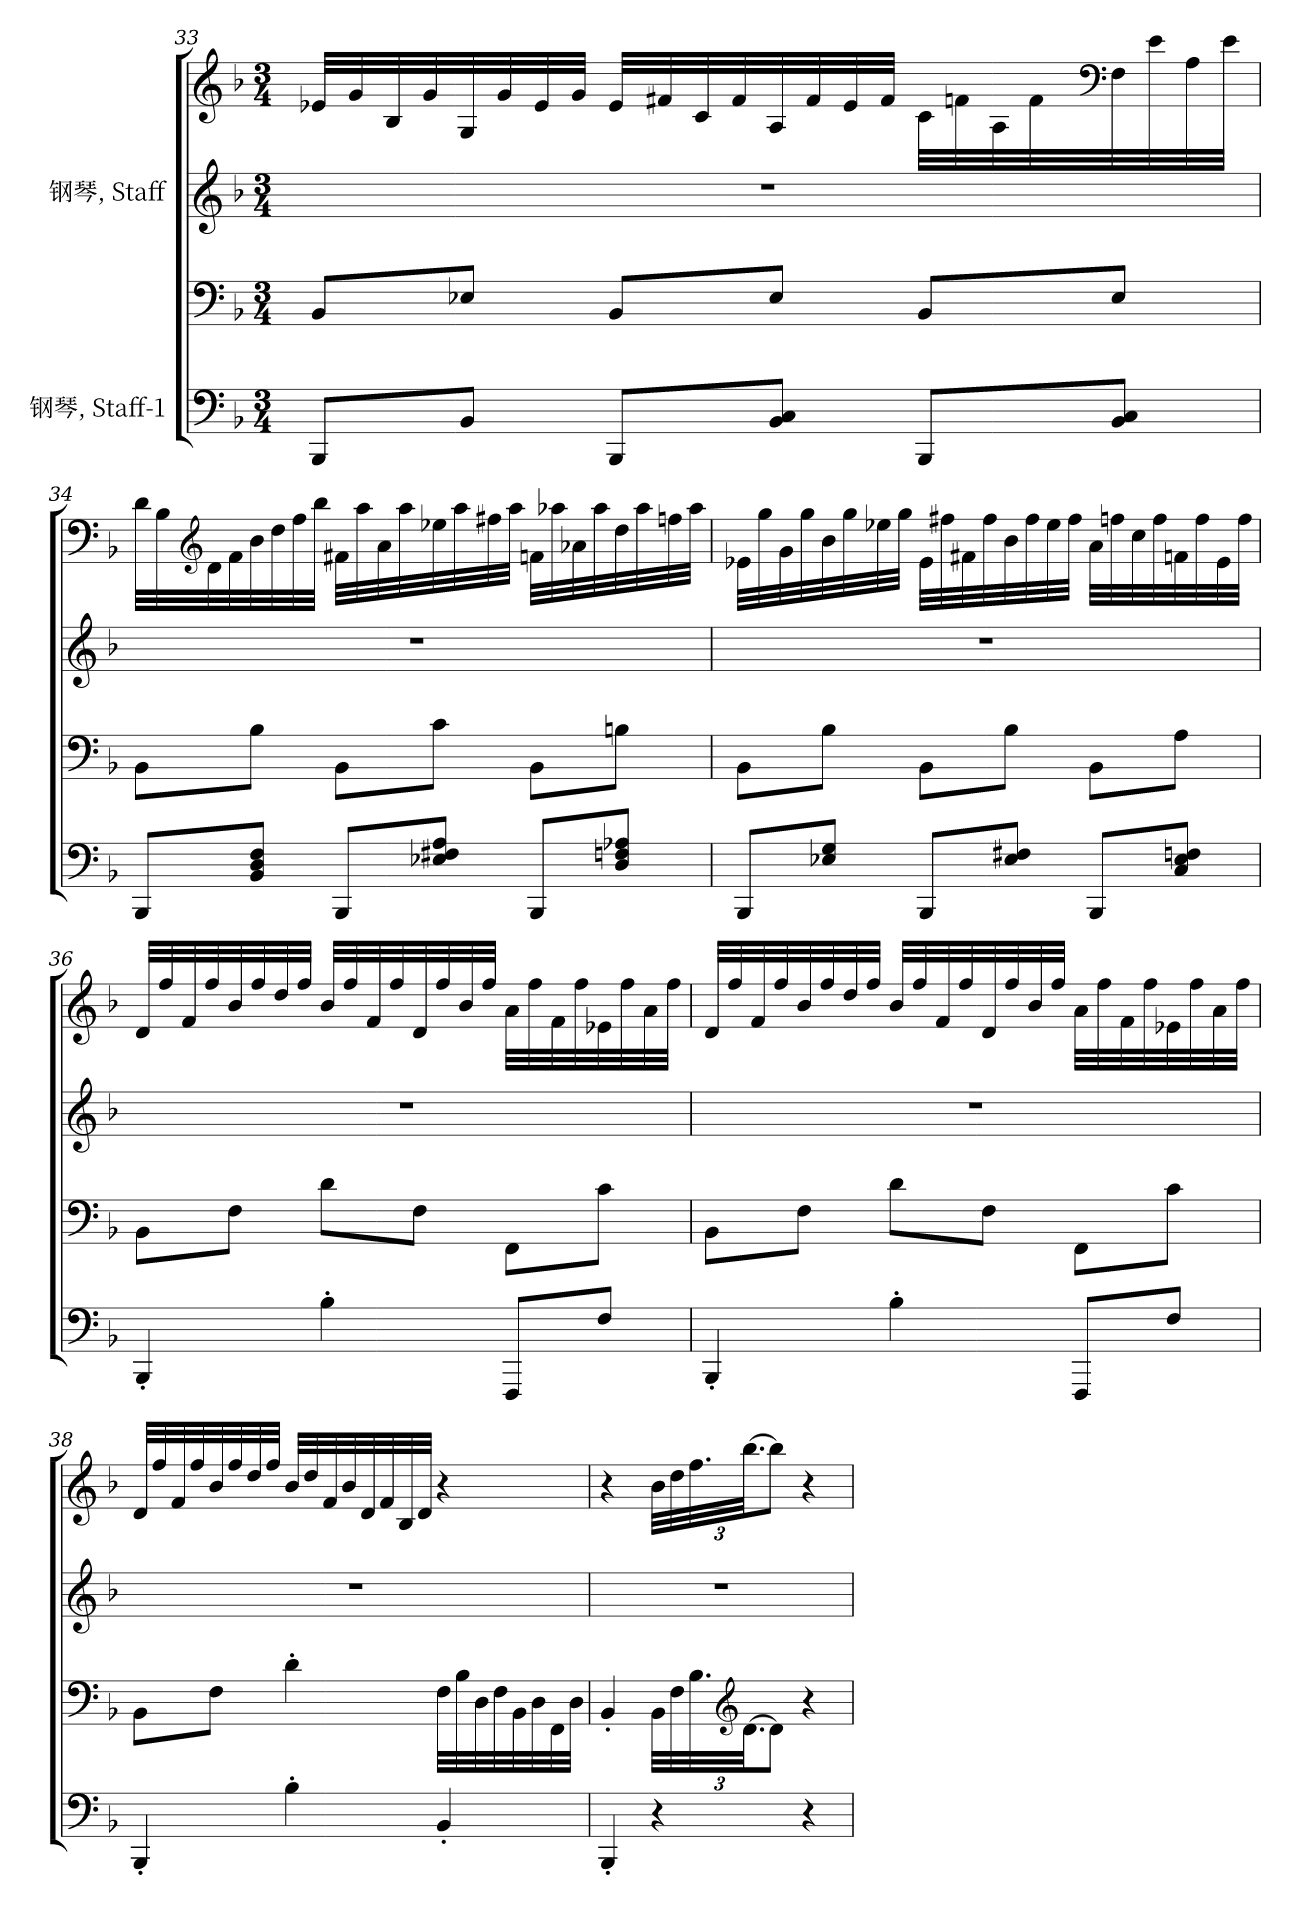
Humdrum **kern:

**kern	**kern	**kern	**kern
*part2	*part2	*part1	*part1
*staff4	*staff3	*staff2	*staff1
*I"钢琴, Staff-1	*	*I"钢琴, Staff	*
!!LO:LB:g=z
*clefF4	*clefF4	*clefG2	*clefG2
*k[b-]	*k[b-]	*k[b-]	*k[b-]
*M3/4	*M3/4	*M3/4	*M3/4
=33	=33	=33	=33
8BBB-/L	8BB-/L	2.r	32e-X/LLL
.	.	.	32g/
.	.	.	32B-/
.	.	.	32g/
8BB-/J	8E-X/J	.	32G/
.	.	.	32g/
.	.	.	32e-/
.	.	.	32g/JJJ
8BBB-/L	8BB-/L	.	32e-/LLL
.	.	.	32f#X/
.	.	.	32c/
.	.	.	32f#/
8BB-/ 8C/J	8E-/J	.	32A/
.	.	.	32f#/
.	.	.	32e-/
.	.	.	32f#/JJJ
8BBB-/L	8BB-/L	.	32c\LLL
.	.	.	32fn\
.	.	.	32A\
.	.	.	32f\
*	*	*	*clefF4
8BB-/ 8C/J	8E-/J	.	32F\
.	.	.	32e-\
.	.	.	32A\
.	.	.	32e-\JJJ
!!LO:PB:g=z
=34	=34	=34	=34
8BBB-/L	8BB-\L	2.r	32d\LLL
.	.	.	32B-\
*	*	*	*clefG2
.	.	.	32d\
.	.	.	32f\
8BB-/ 8D/ 8F/J	8B-\J	.	32b-\
.	.	.	32dd\
.	.	.	32ff\
.	.	.	32bb-\JJJ
8BBB-/L	8BB-\L	.	32f#X\LLL
.	.	.	32aa\
.	.	.	32a\
.	.	.	32aa\
8E-X/ 8F#X/ 8A/J	8c\J	.	32ee-X\
.	.	.	32aa\
.	.	.	32ff#X\
.	.	.	32aa\JJJ
8BBB-/L	8BB-\L	.	32fn\LLL
.	.	.	32aa-X\
.	.	.	32a-X\
.	.	.	32aa-\
8D/ 8Fn/ 8A-X/J	8Bn\J	.	32dd\
.	.	.	32aa-\
.	.	.	32ffn\
.	.	.	32aa-\JJJ
!!LO:LB:g=z
=35	=35	=35	=35
8BBB-/L	8BB-\L	2.r	32e-X\LLL
.	.	.	32gg\
.	.	.	32g\
.	.	.	32gg\
8E-X/ 8G/J	8B-\J	.	32b-\
.	.	.	32gg\
.	.	.	32ee-X\
.	.	.	32gg\JJJ
8BBB-/L	8BB-\L	.	32e-\LLL
.	.	.	32ff#X\
.	.	.	32f#X\
.	.	.	32ff#\
8E-/ 8F#X/J	8B-\J	.	32b-\
.	.	.	32ff#\
.	.	.	32ee-\
.	.	.	32ff#\JJJ
8BBB-/L	8BB-\L	.	32a\LLL
.	.	.	32ffn\
.	.	.	32cc\
.	.	.	32ff\
8C/ 8E-/ 8Fn/J	8A\J	.	32fn\
.	.	.	32ff\
.	.	.	32e-\
.	.	.	32ff\JJJ
!!LO:LB:g=z
=36	=36	=36	=36
4BBB-'/	8BB-\L	2.r	32d/LLL
.	.	.	32ff/
.	.	.	32f/
.	.	.	32ff/
.	8F\J	.	32b-/
.	.	.	32ff/
.	.	.	32dd/
.	.	.	32ff/JJJ
4B-'\	8d\L	.	32b-/LLL
.	.	.	32ff/
.	.	.	32f/
.	.	.	32ff/
.	8F\J	.	32d/
.	.	.	32ff/
.	.	.	32b-/
.	.	.	32ff/JJJ
8FFF/L	8FF\L	.	32a\LLL
.	.	.	32ff\
.	.	.	32f\
.	.	.	32ff\
8F/J	8c\J	.	32e-X\
.	.	.	32ff\
.	.	.	32a\
.	.	.	32ff\JJJ
!!LO:PB:g=z
=37	=37	=37	=37
4BBB-'/	8BB-\L	2.r	32d/LLL
.	.	.	32ff/
.	.	.	32f/
.	.	.	32ff/
.	8F\J	.	32b-/
.	.	.	32ff/
.	.	.	32dd/
.	.	.	32ff/JJJ
4B-'\	8d\L	.	32b-/LLL
.	.	.	32ff/
.	.	.	32f/
.	.	.	32ff/
.	8F\J	.	32d/
.	.	.	32ff/
.	.	.	32b-/
.	.	.	32ff/JJJ
8FFF/L	8FF\L	.	32a\LLL
.	.	.	32ff\
.	.	.	32f\
.	.	.	32ff\
8F/J	8c\J	.	32e-X\
.	.	.	32ff\
.	.	.	32a\
.	.	.	32ff\JJJ
!!LO:LB:g=z
=38	=38	=38	=38
4BBB-'/	8BB-\L	2.r	32d/LLL
.	.	.	32ff/
.	.	.	32f/
.	.	.	32ff/
.	8F\J	.	32b-/
.	.	.	32ff/
.	.	.	32dd/
.	.	.	32ff/JJJ
4B-'\	4d'\	.	32b-/LLL
.	.	.	32dd/
.	.	.	32f/
.	.	.	32b-/
.	.	.	32d/
.	.	.	32f/
.	.	.	32B-/
.	.	.	32d/JJJ
4BB-'/	32F\LLL	.	4r
.	32B-\	.	.
.	32D\	.	.
.	32F\	.	.
.	32BB-\	.	.
.	32D\	.	.
.	32FF\	.	.
.	32D\JJJ	.	.
=39	=39	=39	=39
4BBB-'/	4BB-'/	2.r	4r
4r	32BB-\LLL	.	32b-\LLL
.	32F\	.	32dd\
*	*Xbrackettup	*	*Xbrackettup
.	48.B-\	.	48.ff\
*	*clefG2	*	*
.	[48.d\JJ	.	[48.bb-\JJ
.	8d\J]	.	8bb-\J]
4r	4r	.	4r
=	=	=	=
*-	*-	*-	*-
